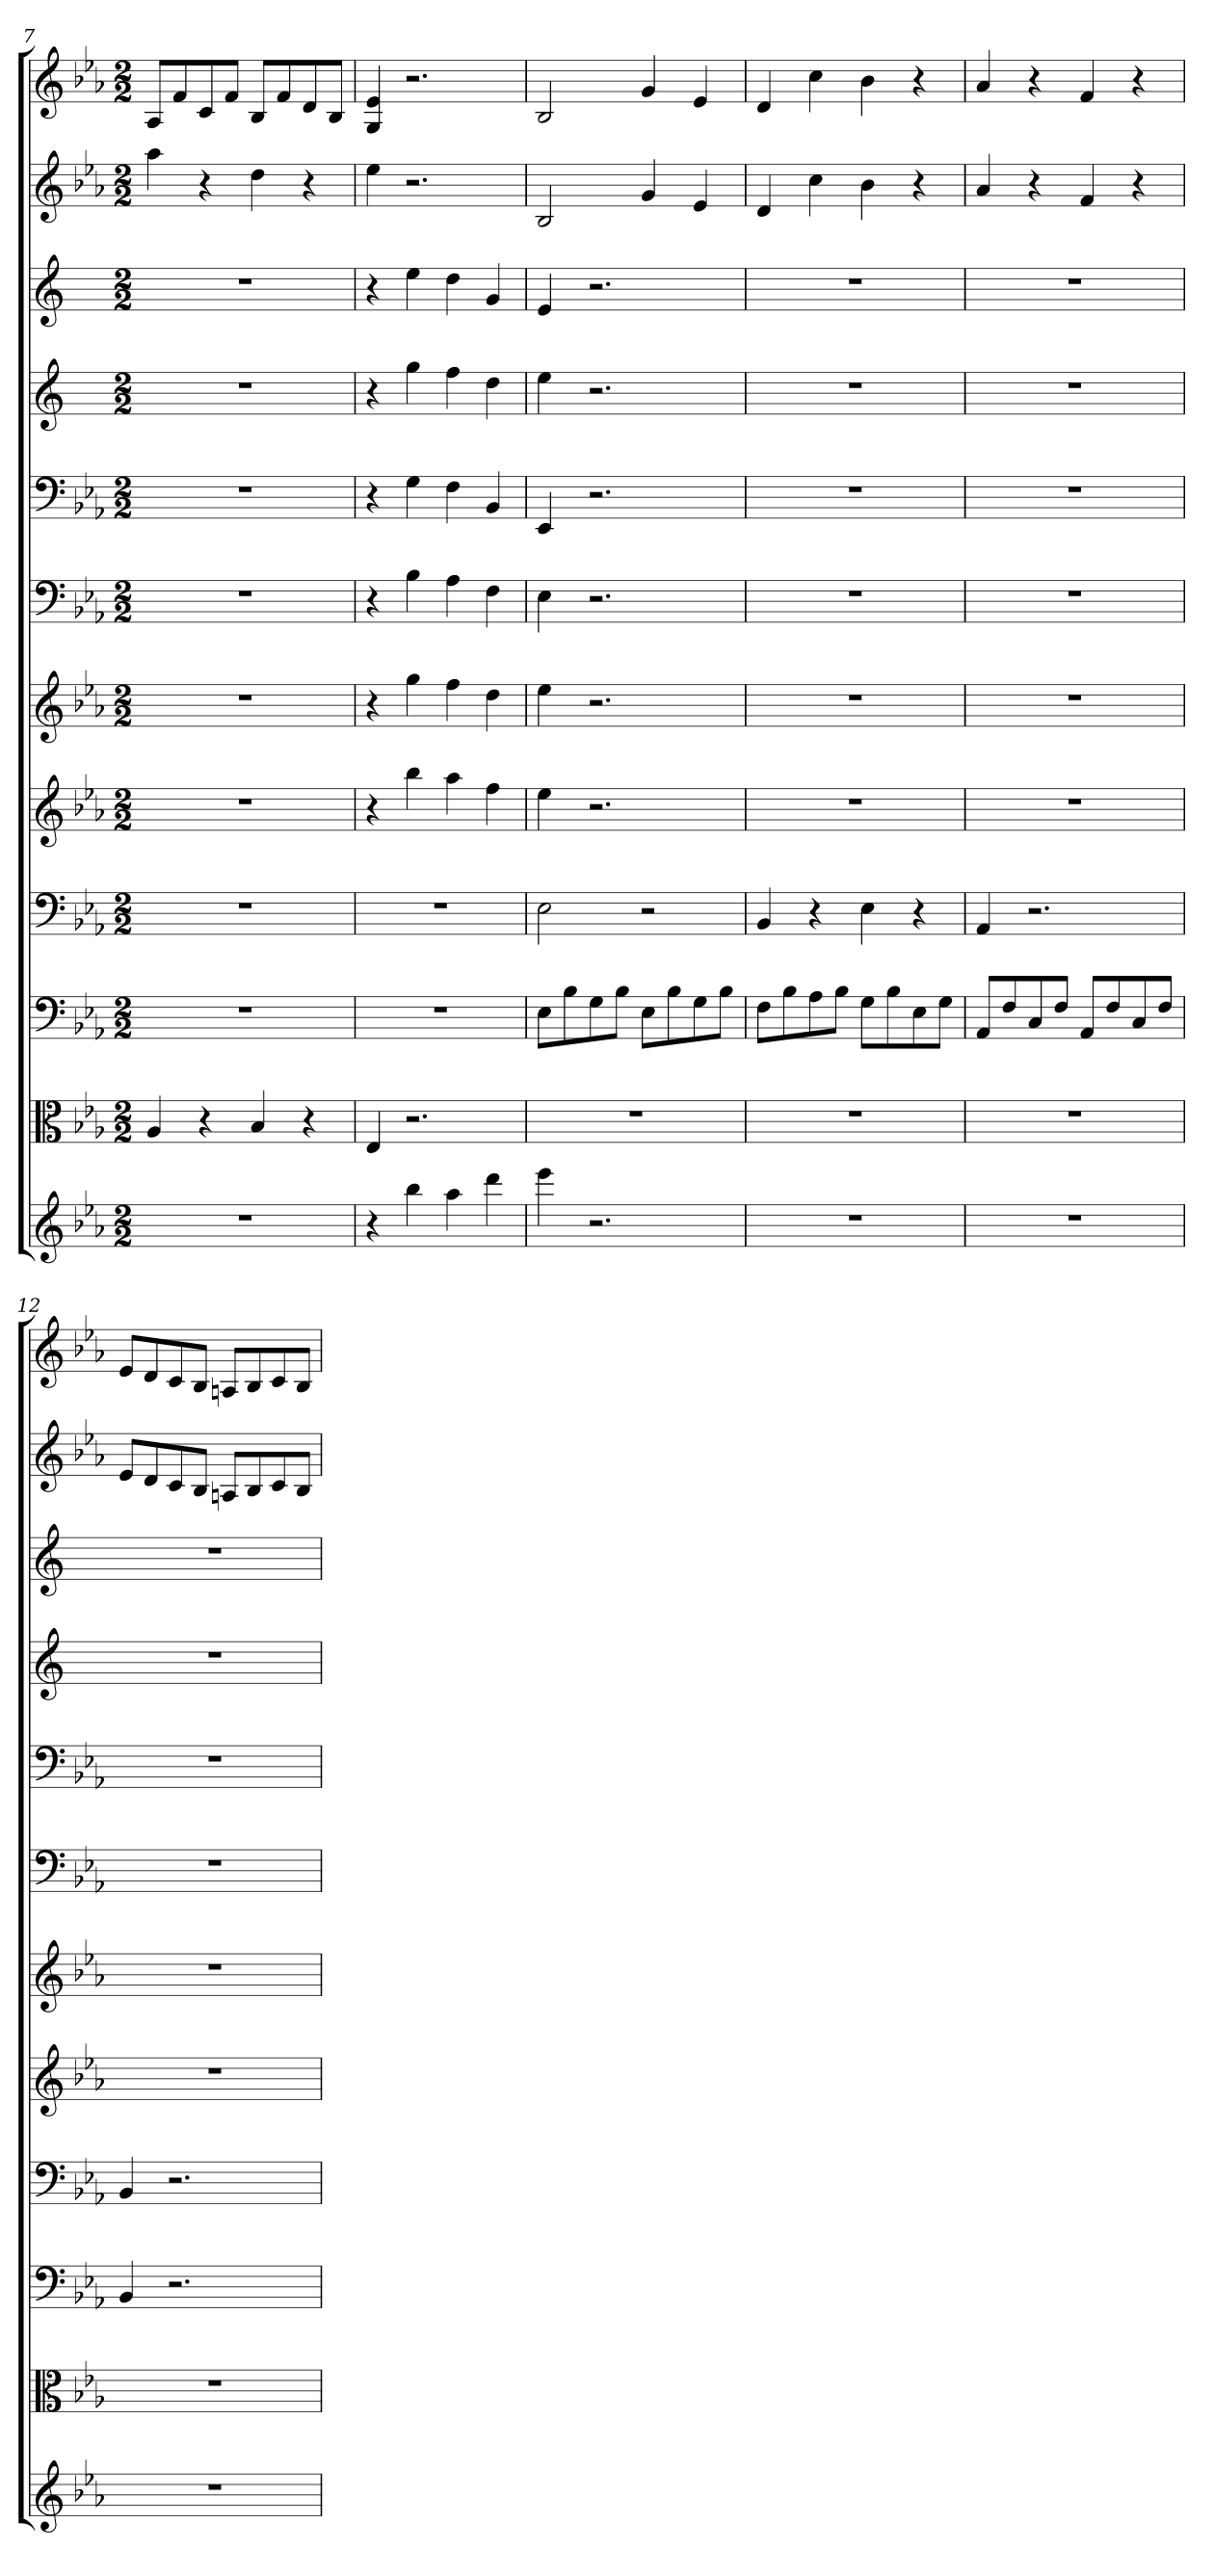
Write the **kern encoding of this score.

**kern	**kern	**kern	**kern	**kern	**kern	**kern	**kern	**kern	**kern	**kern	**kern
*part12	*part11	*part10	*part9	*part8	*part7	*part6	*part5	*part4	*part3	*part2	*part1
*staff12	*staff11	*staff10	*staff9	*staff8	*staff7	*staff6	*staff5	*staff4	*staff3	*staff2	*staff1
*	*clefC3	*clefF4	*clefF4	*	*	*clefF4	*clefF4	*	*	*	*
*k[b-e-a-]	*k[b-e-a-]	*k[b-e-a-]	*k[b-e-a-]	*k[b-e-a-]	*k[b-e-a-]	*k[b-e-a-]	*k[b-e-a-]	*k[]	*k[]	*k[b-e-a-]	*k[b-e-a-]
*E-:	*E-:	*E-:	*E-:	*E-:	*E-:	*E-:	*E-:	*	*	*E-:	*E-:
*M2/2	*M2/2	*M2/2	*M2/2	*M2/2	*M2/2	*M2/2	*M2/2	*M2/2	*M2/2	*M2/2	*M2/2
=7	=7	=7	=7	=7	=7	=7	=7	=7	=7	=7	=7
1r	4A-	1r	1r	1r	1r	1r	1r	1r	1r	4aa-	8A-L
.	.	.	.	.	.	.	.	.	.	.	8f
.	4r	.	.	.	.	.	.	.	.	4r	8c
.	.	.	.	.	.	.	.	.	.	.	8fJ
.	4B-	.	.	.	.	.	.	.	.	4dd	8B-L
.	.	.	.	.	.	.	.	.	.	.	8f
.	4r	.	.	.	.	.	.	.	.	4r	8d
.	.	.	.	.	.	.	.	.	.	.	8B-J
=8	=8	=8	=8	=8	=8	=8	=8	=8	=8	=8	=8
4r	4E-	1r	1r	4r	4r	4r	4r	4r	4r	4ee-	4G 4e-
4bb-	2.r	.	.	4bb-	4gg	4B-	4G	4gg	4ee	2.r	2.r
4aa-	.	.	.	4aa-	4ff	4A-	4F	4ff	4dd	.	.
4ddd	.	.	.	4ff	4dd	4F	4BB-	4dd	4g	.	.
=9	=9	=9	=9	=9	=9	=9	=9	=9	=9	=9	=9
4eee-	1r	8E-\L	2E-	4ee-	4ee-	4E-	4EE-	4ee	4e	2B-	2B-
.	.	8B-\	.	.	.	.	.	.	.	.	.
2.r	.	8G\	.	2.r	2.r	2.r	2.r	2.r	2.r	.	.
.	.	8B-\J	.	.	.	.	.	.	.	.	.
.	.	8E-\L	2r	.	.	.	.	.	.	4g	4g
.	.	8B-\	.	.	.	.	.	.	.	.	.
.	.	8G\	.	.	.	.	.	.	.	4e-	4e-
.	.	8B-\J	.	.	.	.	.	.	.	.	.
=10	=10	=10	=10	=10	=10	=10	=10	=10	=10	=10	=10
1r	1r	8F\L	4BB-	1r	1r	1r	1r	1r	1r	4d	4d
.	.	8B-\	.	.	.	.	.	.	.	.	.
.	.	8A-\	4r	.	.	.	.	.	.	4cc	4cc
.	.	8B-\J	.	.	.	.	.	.	.	.	.
.	.	8G\L	4E-	.	.	.	.	.	.	4b-	4b-
.	.	8B-\	.	.	.	.	.	.	.	.	.
.	.	8E-\	4r	.	.	.	.	.	.	4r	4r
.	.	8G\J	.	.	.	.	.	.	.	.	.
=11	=11	=11	=11	=11	=11	=11	=11	=11	=11	=11	=11
1r	1r	8AA-/L	4AA-	1r	1r	1r	1r	1r	1r	4a-	4a-
.	.	8F/	.	.	.	.	.	.	.	.	.
.	.	8C/	2.r	.	.	.	.	.	.	4r	4r
.	.	8F/J	.	.	.	.	.	.	.	.	.
.	.	8AA-/L	.	.	.	.	.	.	.	4f	4f
.	.	8F/	.	.	.	.	.	.	.	.	.
.	.	8C/	.	.	.	.	.	.	.	4r	4r
.	.	8F/J	.	.	.	.	.	.	.	.	.
=12	=12	=12	=12	=12	=12	=12	=12	=12	=12	=12	=12
1r	1r	4BB-	4BB-	1r	1r	1r	1r	1r	1r	8e-L	8e-L
.	.	.	.	.	.	.	.	.	.	8d	8d
.	.	2.r	2.r	.	.	.	.	.	.	8c	8c
.	.	.	.	.	.	.	.	.	.	8B-J	8B-J
.	.	.	.	.	.	.	.	.	.	8AnL	8AnL
.	.	.	.	.	.	.	.	.	.	8B-	8B-
.	.	.	.	.	.	.	.	.	.	8c	8c
.	.	.	.	.	.	.	.	.	.	8B-J	8B-J
=	=	=	=	=	=	=	=	=	=	=	=
*-	*-	*-	*-	*-	*-	*-	*-	*-	*-	*-	*-
